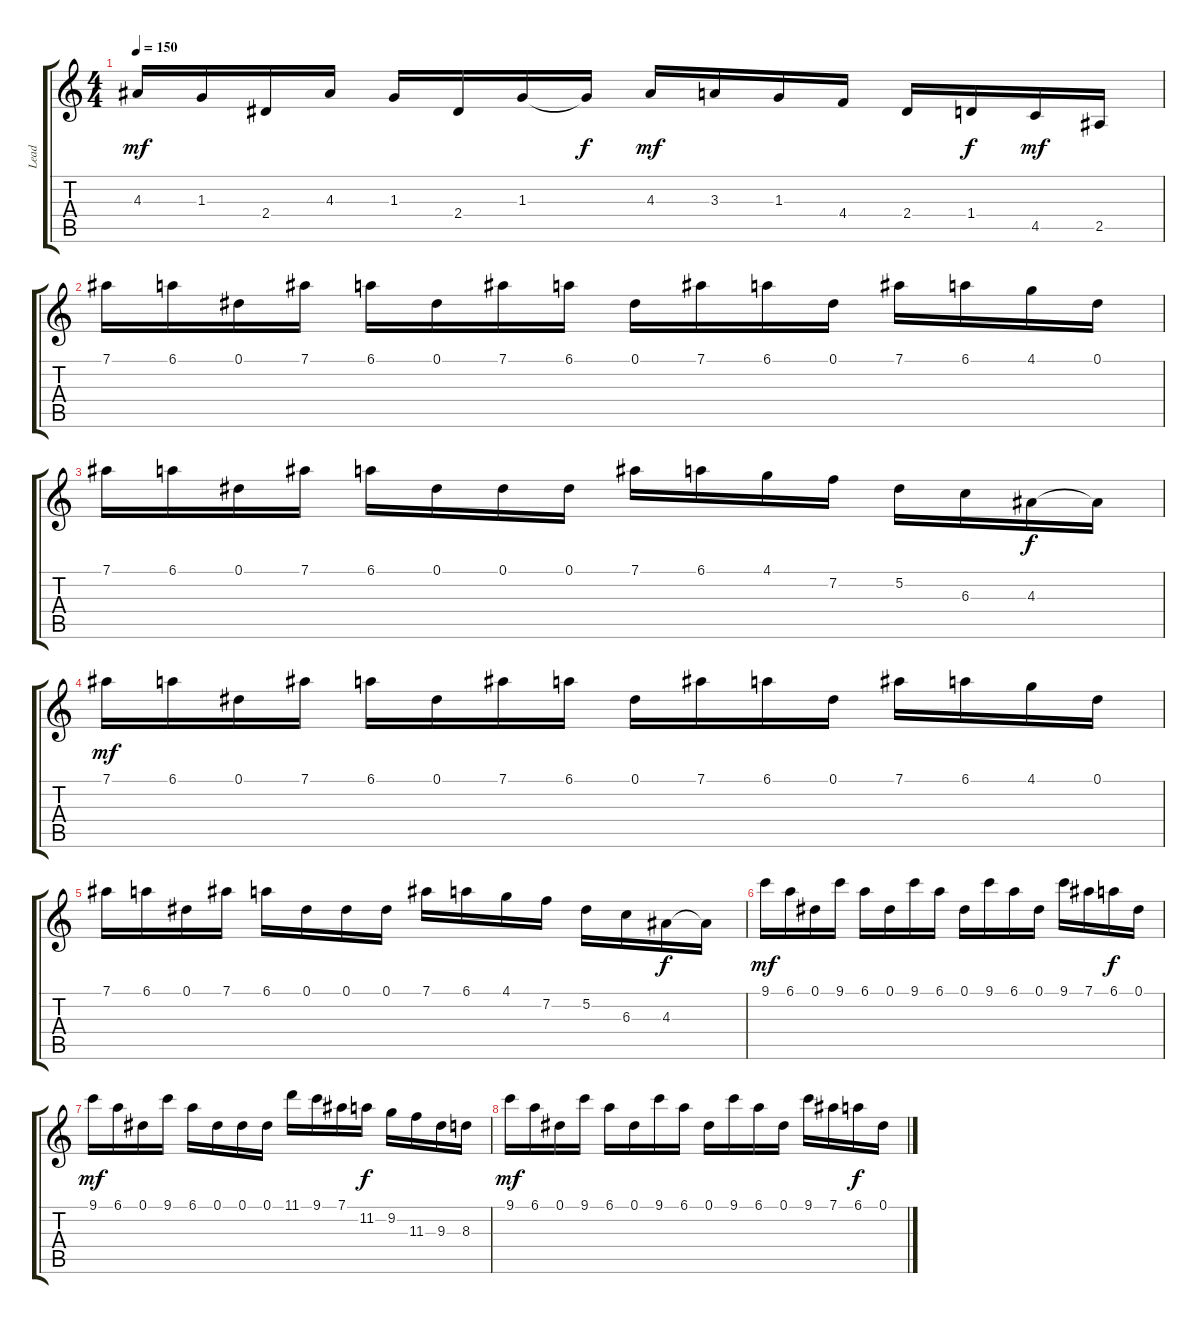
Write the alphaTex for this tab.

\track ("Lead" "Lead") {instrument distortionguitar}
\staff {score tabs}
\tuning (Eb4 Bb3 Gb3 Db3 Ab2 Eb2) {hide}
\ts (4 4)
\tempo 150
\clef g2
\ks c
4.3.16{dy mf} 1.3.16 2.4.16 4.3.16 1.3.16 2.4.16 1.3.16 1.3{t}.16{dy f} 4.3.16{dy mf} 3.3.16 1.3.16 4.4.16 2.4.16 1.4.16{dy f} 4.5.16{dy mf} 2.5.16 |
7.1.16 6.1.16 0.1.16 7.1.16 6.1.16 0.1.16 7.1.16 6.1.16 0.1.16 7.1.16 6.1.16 0.1.16 7.1.16 6.1.16 4.1.16 0.1.16 |
7.1.16 6.1.16 0.1.16 7.1.16 6.1.16 0.1.16 0.1.16 0.1.16 7.1.16 6.1.16 4.1.16 7.2.16 5.2.16 6.3.16 4.3.16{dy f} 4.3{t}.16 |
7.1.16{dy mf} 6.1.16 0.1.16 7.1.16 6.1.16 0.1.16 7.1.16 6.1.16 0.1.16 7.1.16 6.1.16 0.1.16 7.1.16 6.1.16 4.1.16 0.1.16 |
7.1.16 6.1.16 0.1.16 7.1.16 6.1.16 0.1.16 0.1.16 0.1.16 7.1.16 6.1.16 4.1.16 7.2.16 5.2.16 6.3.16 4.3.16{dy f} 4.3{t}.16 |
9.1.16{dy mf} 6.1.16 0.1.16 9.1.16 6.1.16 0.1.16 9.1.16 6.1.16 0.1.16 9.1.16 6.1.16 0.1.16 9.1.16 7.1.16 6.1.16{dy f} 0.1.16 |
9.1.16{dy mf} 6.1.16 0.1.16 9.1.16 6.1.16 0.1.16 0.1.16 0.1.16 11.1.16 9.1.16 7.1.16 11.2.16{dy f} 9.2.16 11.3.16 9.3.16 8.3.16 |
9.1.16{dy mf} 6.1.16 0.1.16 9.1.16 6.1.16 0.1.16 9.1.16 6.1.16 0.1.16 9.1.16 6.1.16 0.1.16 9.1.16 7.1.16 6.1.16{dy f} 0.1.16
